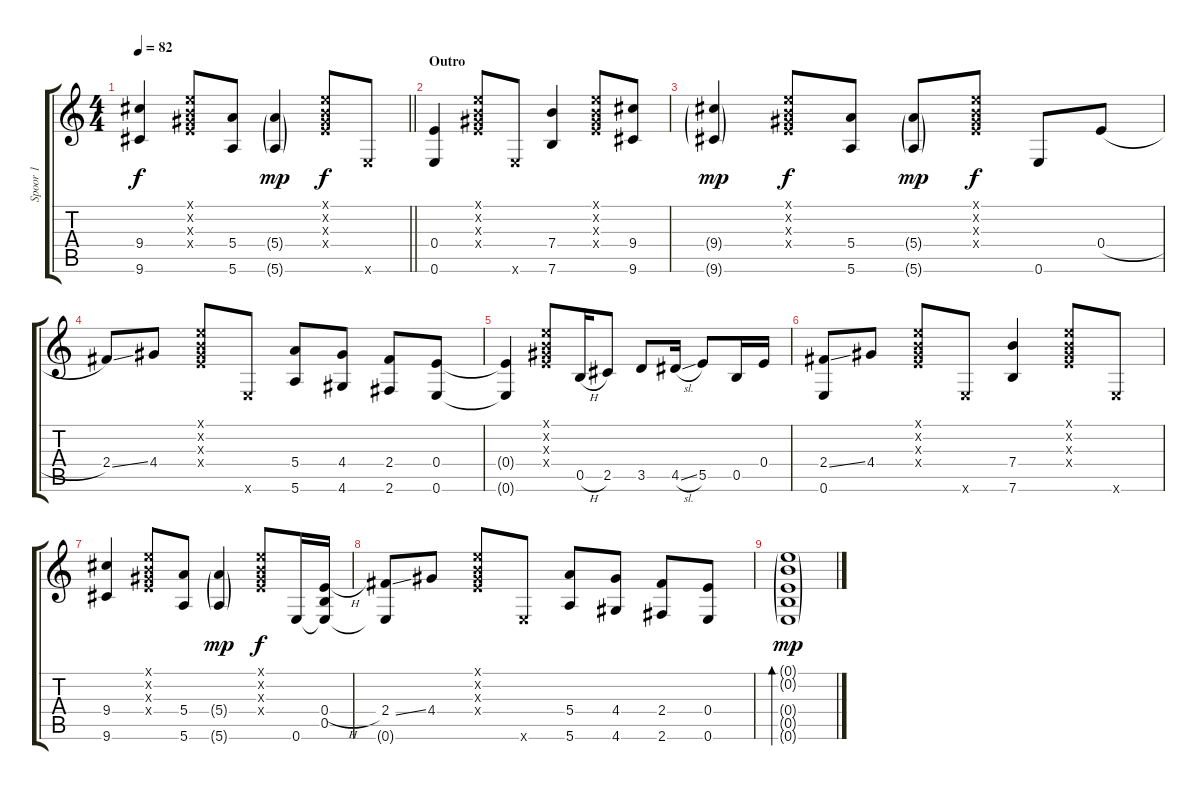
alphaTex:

\track ("Spoor 1" "Spoor 1") {mute instrument acousticguitarsteel}
\staff {score tabs}
\tuning (E4 B3 Ab3 E3 B2 E2) {hide}
\ts (4 4)
\tempo 82
\clef g2
\barLineRight lightlight
\ks c
(9.4 9.6).4{dy f} (0.1{x} 0.2{x} 0.3{x} 0.4{x}).8 (5.4 5.6).8 (5.4{g} 5.6{g}).4{dy mp} (0.1{x} 0.2{x} 0.3{x} 0.4{x}).8{dy f} 0.6{x}.8 |
\section ("" "Outro")
(0.4 0.6).4 (0.1{x} 0.2{x} 0.3{x} 0.4{x}).8 0.6{x}.8 (7.4 7.6).4 (0.1{x} 0.2{x} 0.3{x} 0.4{x}).8 (9.4 9.6).8 |
(9.4{g} 9.6{g}).4{dy mp} (0.1{x} 0.2{x} 0.3{x} 0.4{x}).8{dy f} (5.4 5.6).8 (5.4{g} 5.6{g}).8{dy mp} (0.1{x} 0.2{x} 0.3{x} 0.4{x}).8{dy f} 0.6.8 0.4{h}.8 |
2.4{ss}.8 4.4.8 (0.1{x} 0.2{x} 0.3{x} 0.4{x}).8 0.6{x}.8 (5.4 5.6).8 (4.4 4.6).8 (2.4 2.6).8 (0.4 0.6).8 |
(0.4{t} 0.6{t}).4 (0.1{x} 0.2{x} 0.3{x} 0.4{x}).8 0.5{h}.16 2.5.8 3.5.8 4.5{sl}.16 5.5.8 0.5.16 0.4.16 |
(2.4{ss} 0.6).8 4.4.8 (0.1{x} 0.2{x} 0.3{x} 0.4{x}).8 0.6{x}.8 (7.4 7.6).4 (0.1{x} 0.2{x} 0.3{x} 0.4{x}).8 0.6{x}.8 |
(9.4 9.6).4 (0.1{x} 0.2{x} 0.3{x} 0.4{x}).8 (5.4 5.6).8 (5.4{g} 5.6{g}).4{dy mp} (0.1{x} 0.2{x} 0.3{x} 0.4{x}).8{dy f} 0.6.16 (0.4{h} 0.5 0.6{t}).16 |
(2.4{ss} 0.6{t}).8 4.4.8 (0.1{x} 0.2{x} 0.3{x} 0.4{x}).8 0.6{x}.8 (5.4 5.6).8 (4.4 4.6).8 (2.4 2.6).8 (0.4 0.6).8 |
(0.1{g} 0.2{g} 0.4{g} 0.5{g} 0.6{g}).1{bd 480 dy mp}
